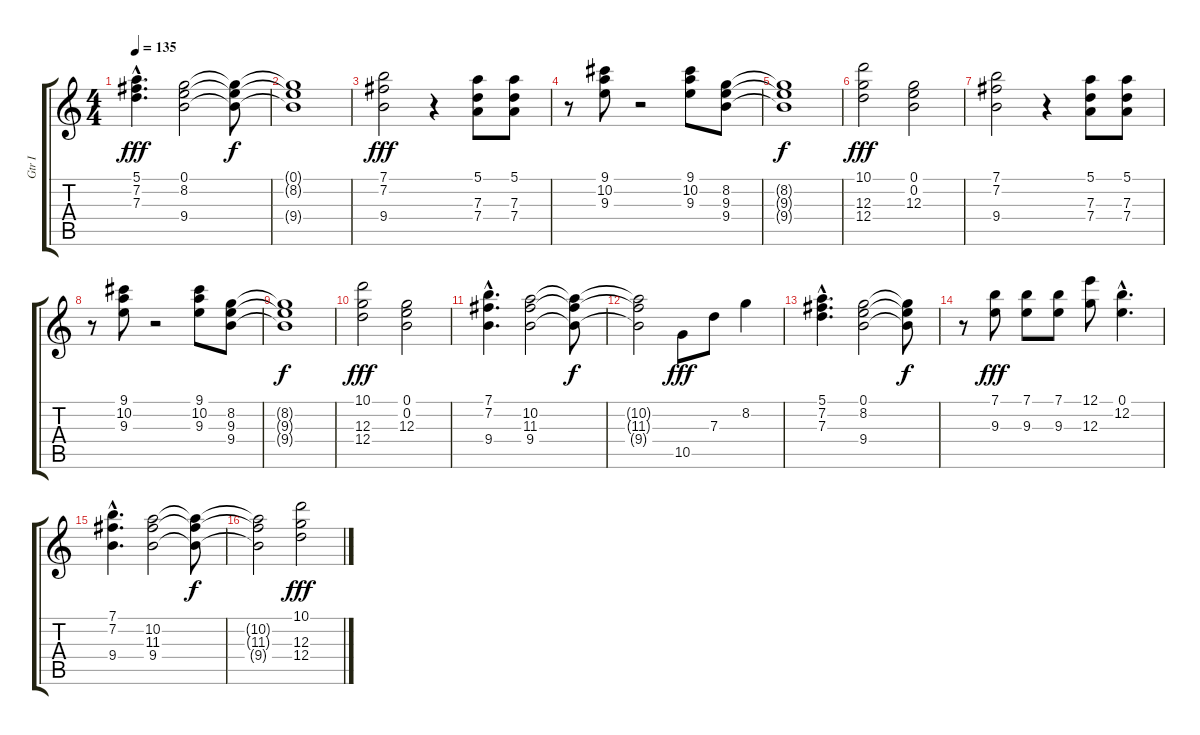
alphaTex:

\track ("Gtr I" "Gtr I") {instrument overdrivenguitar}
\staff {score tabs}
\tuning (E4 B3 G3 D3 A2 E2) {hide}
\ts (4 4)
\tempo 135
\clef g2
\ks c
(5.1{hac} 7.2{hac} 7.3{hac}).4{d dy fff} (0.1 8.2 9.4).2 (0.1{t} 8.2{t} 9.4{t}).8{dy f} |
(0.1{t} 8.2{t} 9.4{t}).1 |
(7.1 7.2 9.4).2{dy fff} r.4 (5.1 7.3 7.4).8 (5.1 7.3 7.4).8 |
r.8 (9.1 10.2 9.3).8 r.2 (9.1 10.2 9.3).8 (8.2 9.3 9.4).8 |
(8.2{t} 9.3{t} 9.4{t}).1{dy f} |
(10.1 12.3 12.4).2{dy fff} (0.1 0.2 12.3).2 |
(7.1 7.2 9.4).2 r.4 (5.1 7.3 7.4).8 (5.1 7.3 7.4).8 |
r.8 (9.1 10.2 9.3).8 r.2 (9.1 10.2 9.3).8 (8.2 9.3 9.4).8 |
(8.2{t} 9.3{t} 9.4{t}).1{dy f} |
(10.1 12.3 12.4).2{dy fff} (0.1 0.2 12.3).2 |
(7.1{hac} 7.2{hac} 9.4{hac}).4{d} (10.2 11.3 9.4).2 (10.2{t} 11.3{t} 9.4{t}).8{dy f} |
(10.2{t} 11.3{t} 9.4{t}).2 10.5.8{dy fff} 7.3.8 8.2.4 |
(5.1{hac} 7.2{hac} 7.3{hac}).4{d} (0.1 8.2 9.4).2 (0.1{t} 8.2{t} 9.4{t}).8{dy f} |
r.8 (7.1 9.3).8{dy fff} (7.1 9.3).8 (7.1 9.3).8 (12.1 12.3).8 (0.1{hac} 12.2{hac}).4{d} |
(7.1{hac} 7.2{hac} 9.4{hac}).4{d} (10.2 11.3 9.4).2 (10.2{t} 11.3{t} 9.4{t}).8{dy f} |
(10.2{t} 11.3{t} 9.4{t}).2 (10.1 12.3 12.4).2{dy fff}
